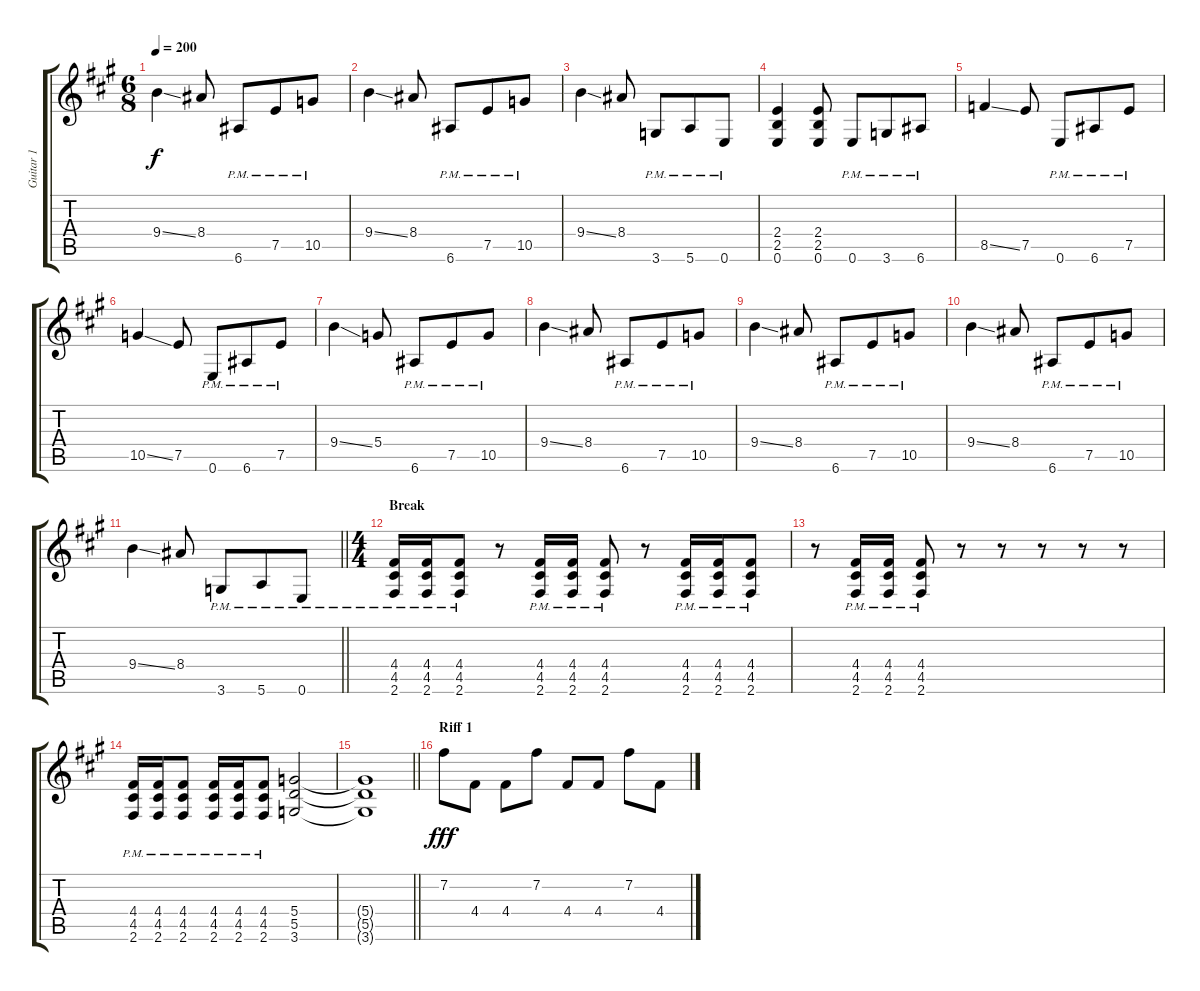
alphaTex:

\track ("Guitar 1" "Guitar 1") {instrument distortionguitar}
\staff {score tabs}
\tuning (E4 B3 G3 D3 A2 E2) {hide}
\ts (6 8)
\tempo 200
\clef g2
\ks f#minor
9.4{ss}.4{dy f} 8.4.8 6.6{pm}.8 7.5{pm}.8 10.5{pm}.8 |
9.4{ss}.4 8.4.8 6.6{pm}.8 7.5{pm}.8 10.5{pm}.8 |
9.4{ss}.4 8.4.8 3.6{pm}.8 5.6{pm}.8 0.6{pm}.8 |
(2.4 2.5 0.6).4 (2.4 2.5 0.6).8 0.6{pm}.8 3.6{pm}.8 6.6{pm}.8 |
8.5{ss}.4 7.5.8 0.6{pm}.8 6.6{pm}.8 7.5{pm}.8 |
10.5{ss}.4 7.5.8 0.6{pm}.8 6.6{pm}.8 7.5{pm}.8 |
9.4{ss}.4 5.4.8 6.6{pm}.8 7.5{pm}.8 10.5{pm}.8 |
9.4{ss}.4 8.4.8 6.6{pm}.8 7.5{pm}.8 10.5{pm}.8 |
9.4{ss}.4 8.4.8 6.6{pm}.8 7.5{pm}.8 10.5{pm}.8 |
9.4{ss}.4 8.4.8 6.6{pm}.8 7.5{pm}.8 10.5{pm}.8 |
\barLineRight lightlight
9.4{ss}.4 8.4.8 3.6{pm}.8 5.6{pm}.8 0.6{pm}.8 |
\ts (4 4)
\section ("" "Break")
(4.4{pm} 4.5{pm} 2.6{pm}).16 (4.4{pm} 4.5{pm} 2.6{pm}).16 (4.4{pm} 4.5{pm} 2.6{pm}).8 r.8 (4.4{pm} 4.5{pm} 2.6{pm}).16 (4.4{pm} 4.5{pm} 2.6{pm}).16 (4.4{pm} 4.5{pm} 2.6{pm}).8 r.8 (4.4{pm} 4.5{pm} 2.6{pm}).16 (4.4{pm} 4.5{pm} 2.6{pm}).16 (4.4{pm} 4.5{pm} 2.6{pm}).8 |
r.8 (4.4{pm} 4.5{pm} 2.6{pm}).16 (4.4{pm} 4.5{pm} 2.6{pm}).16 (4.4{pm} 4.5{pm} 2.6{pm}).8 r.8 r.8 r.8 r.8 r.8 |
(4.4{pm} 4.5{pm} 2.6{pm}).16 (4.4{pm} 4.5{pm} 2.6{pm}).16 (4.4{pm} 4.5{pm} 2.6{pm}).8 (4.4{pm} 4.5{pm} 2.6{pm}).16 (4.4{pm} 4.5{pm} 2.6{pm}).16 (4.4{pm} 4.5{pm} 2.6{pm}).8 (5.4 5.5 3.6).2 |
\barLineRight lightlight
(5.4{t} 5.5{t} 3.6{t}).1 |
\section ("" "Riff 1")
7.2.8{dy fff} 4.4.8 4.4.8 7.2.8 4.4.8 4.4.8 7.2.8 4.4.8
